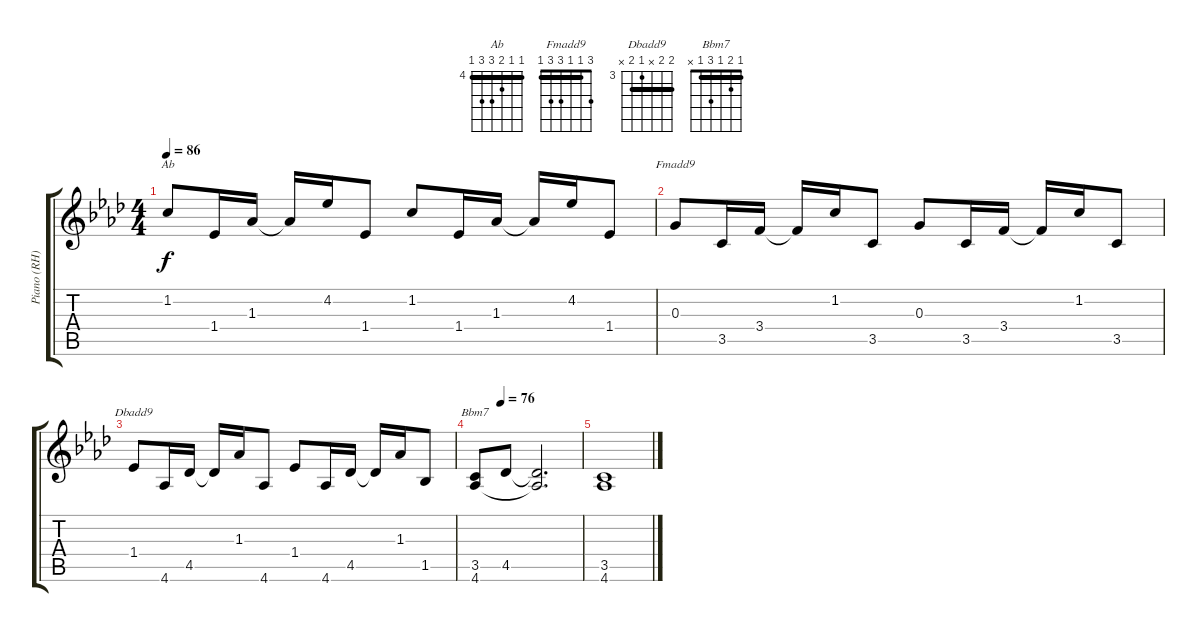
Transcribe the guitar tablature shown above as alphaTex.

\track ("Piano (RH)" "Piano (RH)") {instrument brightacousticpiano}
\staff {score tabs}
\tuning (E5 B4 G4 D4 A3 E3) {hide}
\chord ("Ab" 4 4 5 6 6 4) {firstfret 4 barre 4}
\chord ("Fmadd9" 3 1 1 3 3 1) {barre 1}
\chord ("Dbadd9" 4 4 x 3 4 x) {firstfret 3 barre 4}
\chord ("Bbm7" 1 2 1 3 1 x) {barre 1}
\ts (4 4)
\tempo 86
\clef g2
\ks ab
1.2.8{ch "Ab" dy f} 1.4.16 1.3.16 1.3{t}.16 4.2.16 1.4.8 1.2.8 1.4.16 1.3.16 1.3{t}.16 4.2.16 1.4.8 |
0.3.8{ch "Fmadd9"} 3.5.16 3.4.16 3.4{t}.16 1.2.16 3.5.8 0.3.8 3.5.16 3.4.16 3.4{t}.16 1.2.16 3.5.8 |
1.4.8{ch "Dbadd9"} 4.6.16 4.5.16 4.5{t}.16 1.3.16 4.6.8 1.4.8 4.6.16 4.5.16 4.5{t}.16 1.3.16 1.5.8 |
\tempo (76 0.25)
(3.5 4.6).8{ch "Bbm7"} 4.5.8 (4.5{t} 4.6{t}).2{d} |
(3.5 4.6).1
